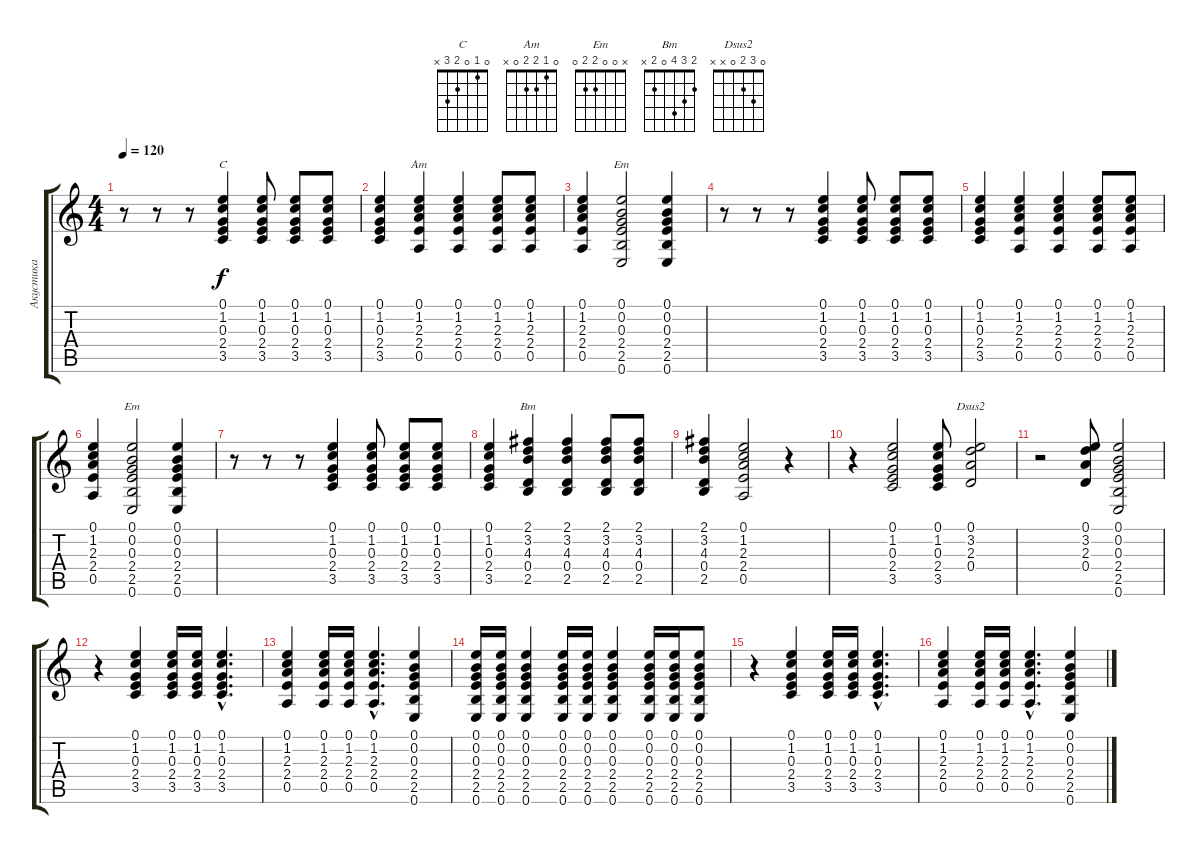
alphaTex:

\track ("Акустика" "Акустика") {instrument acousticguitarsteel}
\staff {score tabs}
\tuning (E4 B3 G3 D3 A2 E2) {hide}
\chord ("C" 0 1 0 2 3 x)
\chord ("Am" 0 1 2 2 0 x)
\chord ("Em" 0 0 0 2 2 0)
\chord ("Em" x 0 0 2 2 0)
\chord ("Bm" 2 3 4 0 2 x)
\chord ("Dsus2" 0 3 2 0 x x)
\ts (4 4)
\tempo 120
\clef g2
\ks c
r.8{dy f instrument acousticguitarsteel} r.8 r.8 (0.1 1.2 0.3 2.4 3.5).4{ch "C"} (0.1 1.2 0.3 2.4 3.5).8 (0.1 1.2 0.3 2.4 3.5).8 (0.1 1.2 0.3 2.4 3.5).8 |
(0.1 1.2 0.3 2.4 3.5).4 (0.1 1.2 2.3 2.4 0.5).4{ch "Am"} (0.1 1.2 2.3 2.4 0.5).4 (0.1 1.2 2.3 2.4 0.5).8 (0.1 1.2 2.3 2.4 0.5).8 |
(0.1 1.2 2.3 2.4 0.5).4 (0.1 0.2 0.3 2.4 2.5 0.6).2{ch "Em"} (0.1 0.2 0.3 2.4 2.5 0.6).4 |
r.8 r.8 r.8 (0.1 1.2 0.3 2.4 3.5).4 (0.1 1.2 0.3 2.4 3.5).8 (0.1 1.2 0.3 2.4 3.5).8 (0.1 1.2 0.3 2.4 3.5).8 |
(0.1 1.2 0.3 2.4 3.5).4 (0.1 1.2 2.3 2.4 0.5).4 (0.1 1.2 2.3 2.4 0.5).4 (0.1 1.2 2.3 2.4 0.5).8 (0.1 1.2 2.3 2.4 0.5).8 |
(0.1 1.2 2.3 2.4 0.5).4 (0.1 0.2 0.3 2.4 2.5 0.6).2{ch "Em"} (0.1 0.2 0.3 2.4 2.5 0.6).4 |
r.8 r.8 r.8 (0.1 1.2 0.3 2.4 3.5).4 (0.1 1.2 0.3 2.4 3.5).8 (0.1 1.2 0.3 2.4 3.5).8 (0.1 1.2 0.3 2.4 3.5).8 |
(0.1 1.2 0.3 2.4 3.5).4 (2.1 3.2 4.3 0.4 2.5).4{ch "Bm"} (2.1 3.2 4.3 0.4 2.5).4 (2.1 3.2 4.3 0.4 2.5).8 (2.1 3.2 4.3 0.4 2.5).8 |
(2.1 3.2 4.3 0.4 2.5).4 (0.1 1.2 2.3 2.4 0.5).2 r.4 |
r.4 (0.1 1.2 0.3 2.4 3.5).2 (0.1 1.2 0.3 2.4 3.5).8 (0.1 3.2 2.3 0.4).2{ch "Dsus2"} |
r.2 (0.1 3.2 2.3 0.4).8 (0.1 0.2 0.3 2.4 2.5 0.6).2 |
r.4 (0.1 1.2 0.3 2.4 3.5).4 (0.1 1.2 0.3 2.4 3.5).16 (0.1 1.2 0.3 2.4 3.5).16 (0.1{hac} 1.2{hac} 0.3{hac} 2.4{hac} 3.5{hac}).4{d} |
(0.1 1.2 2.3 2.4 0.5).4 (0.1 1.2 2.3 2.4 0.5).16 (0.1 1.2 2.3 2.4 0.5).16 (0.1{hac} 1.2{hac} 2.3{hac} 2.4{hac} 0.5{hac}).4{d} (0.1 0.2 0.3 2.4 2.5 0.6).4 |
(0.1 0.2 0.3 2.4 2.5 0.6).16 (0.1 0.2 0.3 2.4 2.5 0.6).16 (0.1 0.2 0.3 2.4 2.5 0.6).4 (0.1 0.2 0.3 2.4 2.5 0.6).16 (0.1 0.2 0.3 2.4 2.5 0.6).16 (0.1 0.2 0.3 2.4 2.5 0.6).4 (0.1 0.2 0.3 2.4 2.5 0.6).16 (0.1 0.2 0.3 2.4 2.5 0.6).16 (0.1 0.2 0.3 2.4 2.5 0.6).8 |
r.4 (0.1 1.2 0.3 2.4 3.5).4 (0.1 1.2 0.3 2.4 3.5).16 (0.1 1.2 0.3 2.4 3.5).16 (0.1{hac} 1.2{hac} 0.3{hac} 2.4{hac} 3.5{hac}).4{d} |
(0.1 1.2 2.3 2.4 0.5).4 (0.1 1.2 2.3 2.4 0.5).16 (0.1 1.2 2.3 2.4 0.5).16 (0.1{hac} 1.2{hac} 2.3{hac} 2.4{hac} 0.5{hac}).4{d} (0.1 0.2 0.3 2.4 2.5 0.6).4
